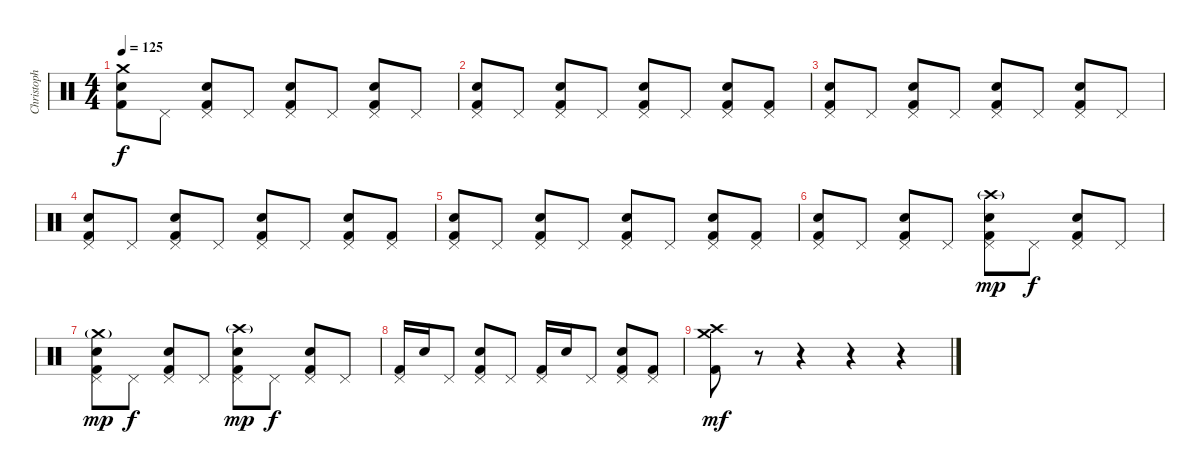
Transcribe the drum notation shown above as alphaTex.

\track ("Christoph" "Christoph") {instrument percussion}
\staff {score}
\articulation defaults
\ts (4 4)
\tempo 125
\clef neutral
\ks c
("Crash medium (hit)" "Electric Snare (hit)" "Kick (hit) 2").8{dy f} "Pedal Hi-Hat (hit)".8 ("Pedal Hi-Hat (hit)" "Electric Snare (hit)" "Kick (hit) 2").8 "Pedal Hi-Hat (hit)".8 ("Pedal Hi-Hat (hit)" "Electric Snare (hit)" "Kick (hit) 2").8 "Pedal Hi-Hat (hit)".8 ("Pedal Hi-Hat (hit)" "Electric Snare (hit)" "Kick (hit) 2").8 "Pedal Hi-Hat (hit)".8 |
("Pedal Hi-Hat (hit)" "Electric Snare (hit)" "Kick (hit) 2").8 "Pedal Hi-Hat (hit)".8 ("Pedal Hi-Hat (hit)" "Electric Snare (hit)" "Kick (hit) 2").8 "Pedal Hi-Hat (hit)".8 ("Pedal Hi-Hat (hit)" "Electric Snare (hit)" "Kick (hit) 2").8 "Pedal Hi-Hat (hit)".8 ("Pedal Hi-Hat (hit)" "Electric Snare (hit)" "Kick (hit) 2").8 ("Pedal Hi-Hat (hit)" "Kick (hit) 2").8 |
("Pedal Hi-Hat (hit)" "Electric Snare (hit)" "Kick (hit) 2").8 "Pedal Hi-Hat (hit)".8 ("Pedal Hi-Hat (hit)" "Electric Snare (hit)" "Kick (hit) 2").8 "Pedal Hi-Hat (hit)".8 ("Pedal Hi-Hat (hit)" "Electric Snare (hit)" "Kick (hit) 2").8 "Pedal Hi-Hat (hit)".8 ("Pedal Hi-Hat (hit)" "Electric Snare (hit)" "Kick (hit) 2").8 "Pedal Hi-Hat (hit)".8 |
("Pedal Hi-Hat (hit)" "Electric Snare (hit)" "Kick (hit) 2").8 "Pedal Hi-Hat (hit)".8 ("Pedal Hi-Hat (hit)" "Electric Snare (hit)" "Kick (hit) 2").8 "Pedal Hi-Hat (hit)".8 ("Pedal Hi-Hat (hit)" "Electric Snare (hit)" "Kick (hit) 2").8 "Pedal Hi-Hat (hit)".8 ("Pedal Hi-Hat (hit)" "Electric Snare (hit)" "Kick (hit) 2").8 ("Pedal Hi-Hat (hit)" "Kick (hit) 2").8 |
("Pedal Hi-Hat (hit)" "Electric Snare (hit)" "Kick (hit) 2").8 "Pedal Hi-Hat (hit)".8 ("Pedal Hi-Hat (hit)" "Electric Snare (hit)" "Kick (hit) 2").8 "Pedal Hi-Hat (hit)".8 ("Pedal Hi-Hat (hit)" "Electric Snare (hit)" "Kick (hit) 2").8 "Pedal Hi-Hat (hit)".8 ("Pedal Hi-Hat (hit)" "Electric Snare (hit)" "Kick (hit) 2").8 ("Pedal Hi-Hat (hit)" "Kick (hit) 2").8 |
("Pedal Hi-Hat (hit)" "Electric Snare (hit)" "Kick (hit) 2").8 "Pedal Hi-Hat (hit)".8 ("Pedal Hi-Hat (hit)" "Electric Snare (hit)" "Kick (hit) 2").8 "Pedal Hi-Hat (hit)".8 ("Crash high (hit)"{g} "Pedal Hi-Hat (hit)" "Electric Snare (hit)" "Kick (hit) 2").8{dy mp} "Pedal Hi-Hat (hit)".8{dy f} ("Pedal Hi-Hat (hit)" "Electric Snare (hit)" "Kick (hit) 2").8 "Pedal Hi-Hat (hit)".8 |
("Crash medium (hit)"{g} "Pedal Hi-Hat (hit)" "Electric Snare (hit)" "Kick (hit) 2").8{dy mp} "Pedal Hi-Hat (hit)".8{dy f} ("Pedal Hi-Hat (hit)" "Electric Snare (hit)" "Kick (hit) 2").8 "Pedal Hi-Hat (hit)".8 ("Crash high (hit)"{g} "Pedal Hi-Hat (hit)" "Electric Snare (hit)" "Kick (hit) 2").8{dy mp} "Pedal Hi-Hat (hit)".8{dy f} ("Pedal Hi-Hat (hit)" "Electric Snare (hit)" "Kick (hit) 2").8 "Pedal Hi-Hat (hit)".8 |
("Pedal Hi-Hat (hit)" "Kick (hit) 2").16 "Electric Snare (hit)".16 "Pedal Hi-Hat (hit)".8 ("Pedal Hi-Hat (hit)" "Electric Snare (hit)" "Kick (hit) 2").8 "Pedal Hi-Hat (hit)".8 ("Pedal Hi-Hat (hit)" "Kick (hit) 2").16 "Electric Snare (hit)".16 "Pedal Hi-Hat (hit)".8 ("Pedal Hi-Hat (hit)" "Electric Snare (hit)" "Kick (hit) 2").8 ("Pedal Hi-Hat (hit)" "Kick (hit) 2").8 |
("Crash medium (hit)" "Crash high (hit)" "Kick (hit) 2").8{dy mf} r.8 r.4 r.4 r.4
